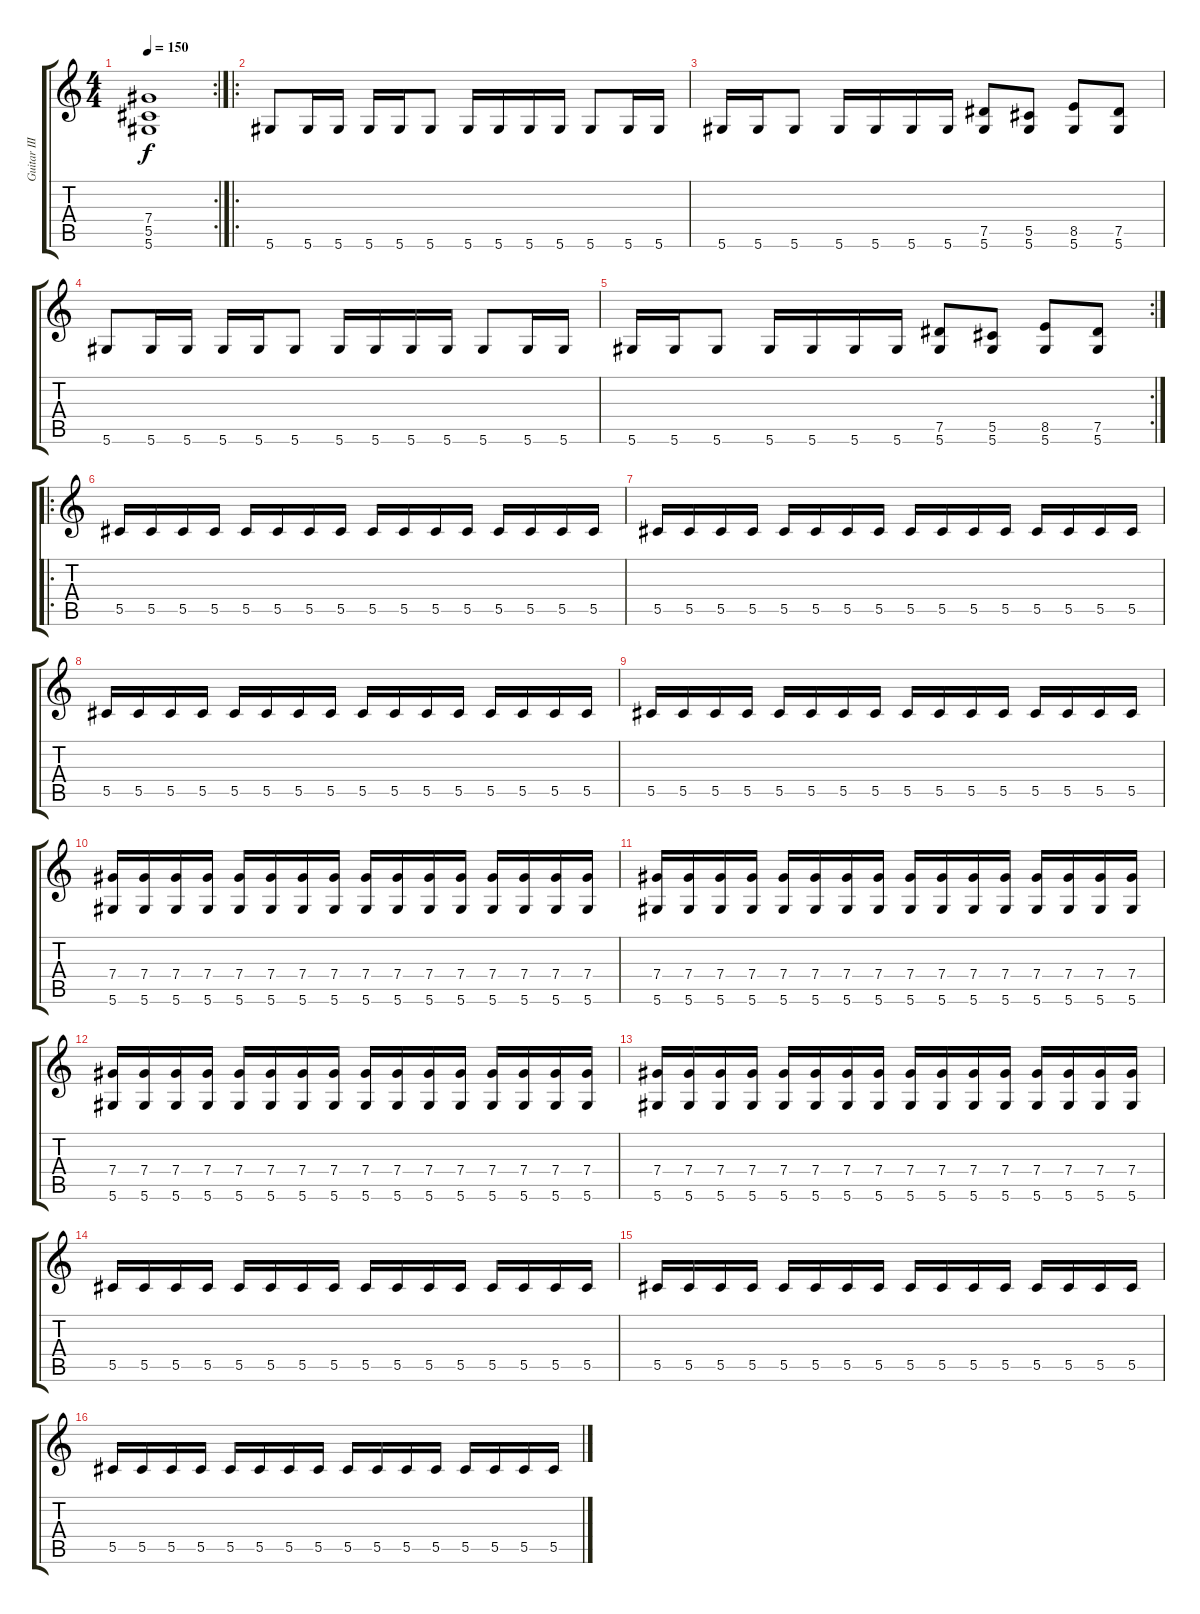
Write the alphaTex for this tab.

\track ("Guitar III" "Guitar III") {instrument distortionguitar}
\staff {score tabs}
\tuning (Eb4 Bb3 Gb3 Db3 Ab2 Eb2) {hide}
\rc 2
\ts (4 4)
\tempo 150
\clef g2
\ks c
(7.4{t} 5.5{t} 5.6{t}).1{dy f} |
\ro
5.6.8 5.6.16 5.6.16 5.6.16 5.6.16 5.6.8 5.6.16 5.6.16 5.6.16 5.6.16 5.6.8 5.6.16 5.6.16 |
5.6.16 5.6.16 5.6.8 5.6.16 5.6.16 5.6.16 5.6.16 (7.5 5.6).8 (5.5 5.6).8 (8.5 5.6).8 (7.5 5.6).8 |
5.6.8 5.6.16 5.6.16 5.6.16 5.6.16 5.6.8 5.6.16 5.6.16 5.6.16 5.6.16 5.6.8 5.6.16 5.6.16 |
\rc 2
5.6.16 5.6.16 5.6.8 5.6.16 5.6.16 5.6.16 5.6.16 (7.5 5.6).8 (5.5 5.6).8 (8.5 5.6).8 (7.5 5.6).8 |
\ro
5.5.16 5.5.16 5.5.16 5.5.16 5.5.16 5.5.16 5.5.16 5.5.16 5.5.16 5.5.16 5.5.16 5.5.16 5.5.16 5.5.16 5.5.16 5.5.16 |
5.5.16 5.5.16 5.5.16 5.5.16 5.5.16 5.5.16 5.5.16 5.5.16 5.5.16 5.5.16 5.5.16 5.5.16 5.5.16 5.5.16 5.5.16 5.5.16 |
5.5.16 5.5.16 5.5.16 5.5.16 5.5.16 5.5.16 5.5.16 5.5.16 5.5.16 5.5.16 5.5.16 5.5.16 5.5.16 5.5.16 5.5.16 5.5.16 |
5.5.16 5.5.16 5.5.16 5.5.16 5.5.16 5.5.16 5.5.16 5.5.16 5.5.16 5.5.16 5.5.16 5.5.16 5.5.16 5.5.16 5.5.16 5.5.16 |
(7.4 5.6).16 (7.4 5.6).16 (7.4 5.6).16 (7.4 5.6).16 (7.4 5.6).16 (7.4 5.6).16 (7.4 5.6).16 (7.4 5.6).16 (7.4 5.6).16 (7.4 5.6).16 (7.4 5.6).16 (7.4 5.6).16 (7.4 5.6).16 (7.4 5.6).16 (7.4 5.6).16 (7.4 5.6).16 |
(7.4 5.6).16 (7.4 5.6).16 (7.4 5.6).16 (7.4 5.6).16 (7.4 5.6).16 (7.4 5.6).16 (7.4 5.6).16 (7.4 5.6).16 (7.4 5.6).16 (7.4 5.6).16 (7.4 5.6).16 (7.4 5.6).16 (7.4 5.6).16 (7.4 5.6).16 (7.4 5.6).16 (7.4 5.6).16 |
(7.4 5.6).16 (7.4 5.6).16 (7.4 5.6).16 (7.4 5.6).16 (7.4 5.6).16 (7.4 5.6).16 (7.4 5.6).16 (7.4 5.6).16 (7.4 5.6).16 (7.4 5.6).16 (7.4 5.6).16 (7.4 5.6).16 (7.4 5.6).16 (7.4 5.6).16 (7.4 5.6).16 (7.4 5.6).16 |
(7.4 5.6).16 (7.4 5.6).16 (7.4 5.6).16 (7.4 5.6).16 (7.4 5.6).16 (7.4 5.6).16 (7.4 5.6).16 (7.4 5.6).16 (7.4 5.6).16 (7.4 5.6).16 (7.4 5.6).16 (7.4 5.6).16 (7.4 5.6).16 (7.4 5.6).16 (7.4 5.6).16 (7.4 5.6).16 |
5.5.16 5.5.16 5.5.16 5.5.16 5.5.16 5.5.16 5.5.16 5.5.16 5.5.16 5.5.16 5.5.16 5.5.16 5.5.16 5.5.16 5.5.16 5.5.16 |
5.5.16 5.5.16 5.5.16 5.5.16 5.5.16 5.5.16 5.5.16 5.5.16 5.5.16 5.5.16 5.5.16 5.5.16 5.5.16 5.5.16 5.5.16 5.5.16 |
5.5.16 5.5.16 5.5.16 5.5.16 5.5.16 5.5.16 5.5.16 5.5.16 5.5.16 5.5.16 5.5.16 5.5.16 5.5.16 5.5.16 5.5.16 5.5.16
